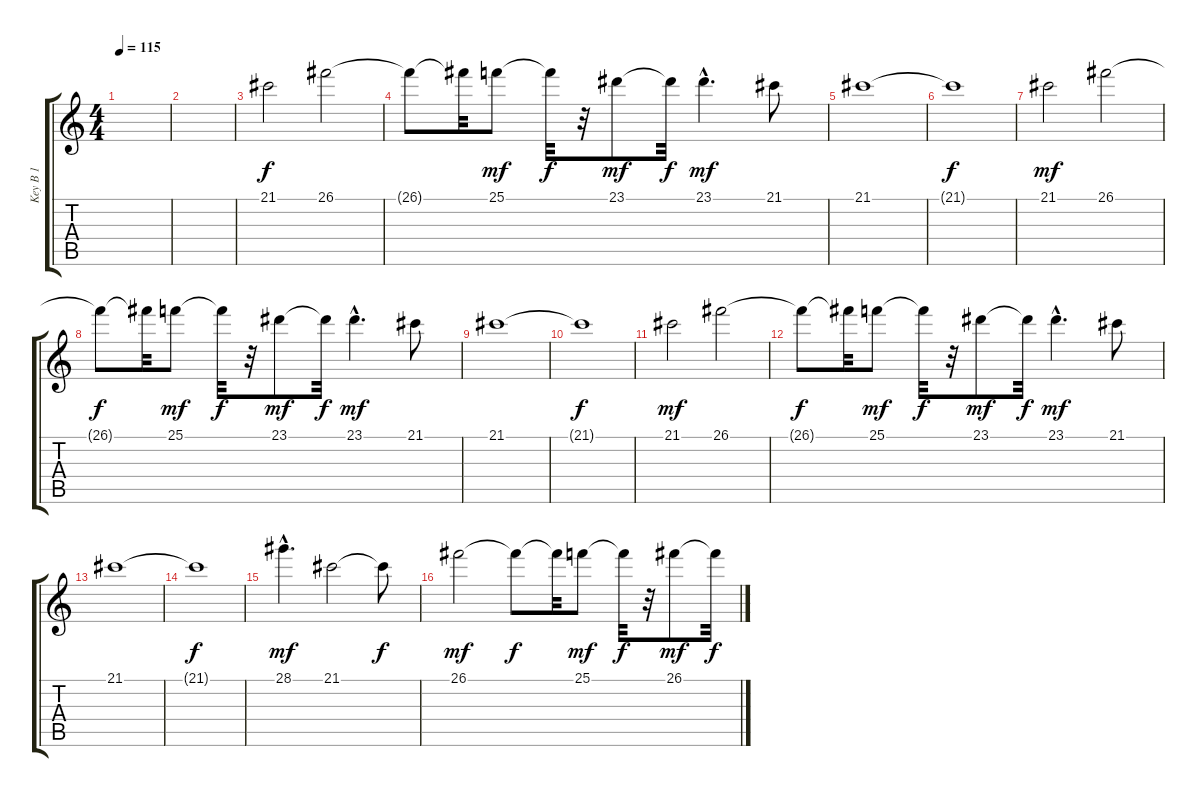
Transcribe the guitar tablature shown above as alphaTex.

\track ("Key B 1" "Key B 1") {instrument electricgrandpiano}
\staff {score tabs}
\tuning (E4 B3 G3 D3 A2 E2) {hide}
\ts (4 4)
\tempo 115
\clef g2
\ks c
|
|
21.1.2{instrument stringensemble1} 26.1.2 |
26.1{t}.8{dy f} 26.1{t}.32 25.1.8{dy mf} 25.1{t}.32{dy f} r.32 23.1.8{dy mf} 23.1{t}.32{dy f} 23.1{hac}.4{d dy mf} 21.1.8 |
21.1.1 |
21.1{t}.1{dy f} |
21.1.2{dy mf} 26.1.2 |
26.1{t}.8{dy f} 26.1{t}.32 25.1.8{dy mf} 25.1{t}.32{dy f} r.32 23.1.8{dy mf} 23.1{t}.32{dy f} 23.1{hac}.4{d dy mf} 21.1.8 |
21.1.1 |
21.1{t}.1{dy f} |
21.1.2{dy mf} 26.1.2 |
26.1{t}.8{dy f} 26.1{t}.32 25.1.8{dy mf} 25.1{t}.32{dy f} r.32 23.1.8{dy mf} 23.1{t}.32{dy f} 23.1{hac}.4{d dy mf} 21.1.8 |
21.1.1 |
21.1{t}.1{dy f} |
28.1{hac}.4{d dy mf} 21.1.2 21.1{t}.8{dy f} |
26.1.2{dy mf} 26.1{t}.8{dy f} 26.1{t}.32 25.1.8{dy mf} 25.1{t}.32{dy f} r.32 26.1.8{dy mf} 26.1{t}.32{dy f}
